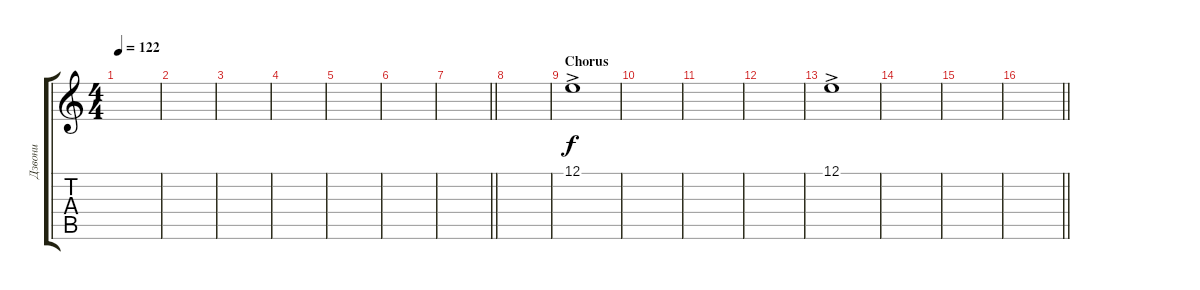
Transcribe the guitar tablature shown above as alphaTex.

\track ("Дзвони" "Дзвони") {instrument tubularbells}
\staff {score tabs}
\tuning (E4 B3 G3 D3 A2 E2) {hide}
\ts (4 4)
\tempo 122
\clef g2
\ks c
|
|
|
|
|
|
\barLineRight lightlight
|
|
\section ("" "Chorus")
12.1{ac}.1 |
|
|
|
12.1{ac}.1 |
|
|
\barLineRight lightlight
